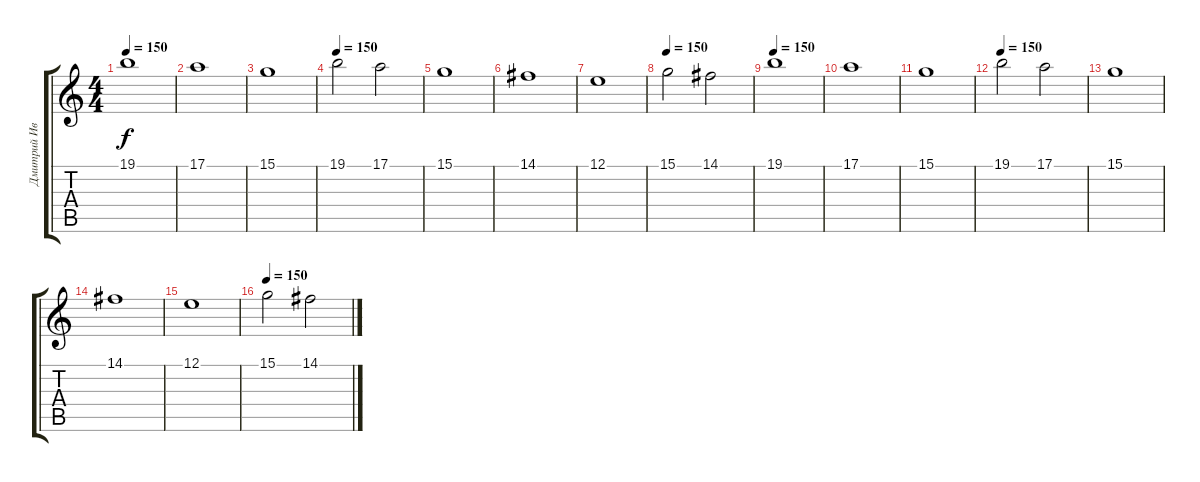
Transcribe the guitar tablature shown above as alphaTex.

\track ("Дмитрий Иванов" "Дмитрий Ив") {instrument pad4choir}
\staff {score tabs}
\tuning (E4 B3 G3 D3 A2 E2) {hide}
\ts (4 4)
\tempo 150
\clef g2
\ks c
19.1.1{dy f} |
17.1.1 |
15.1.1 |
\tempo 150
19.1.2 17.1.2 |
15.1.1 |
14.1.1 |
12.1.1 |
\tempo 150
15.1.2 14.1.2 |
\tempo 150
19.1.1 |
17.1.1 |
15.1.1 |
\tempo 150
19.1.2 17.1.2 |
15.1.1 |
14.1.1 |
12.1.1 |
\tempo 150
15.1.2 14.1.2
